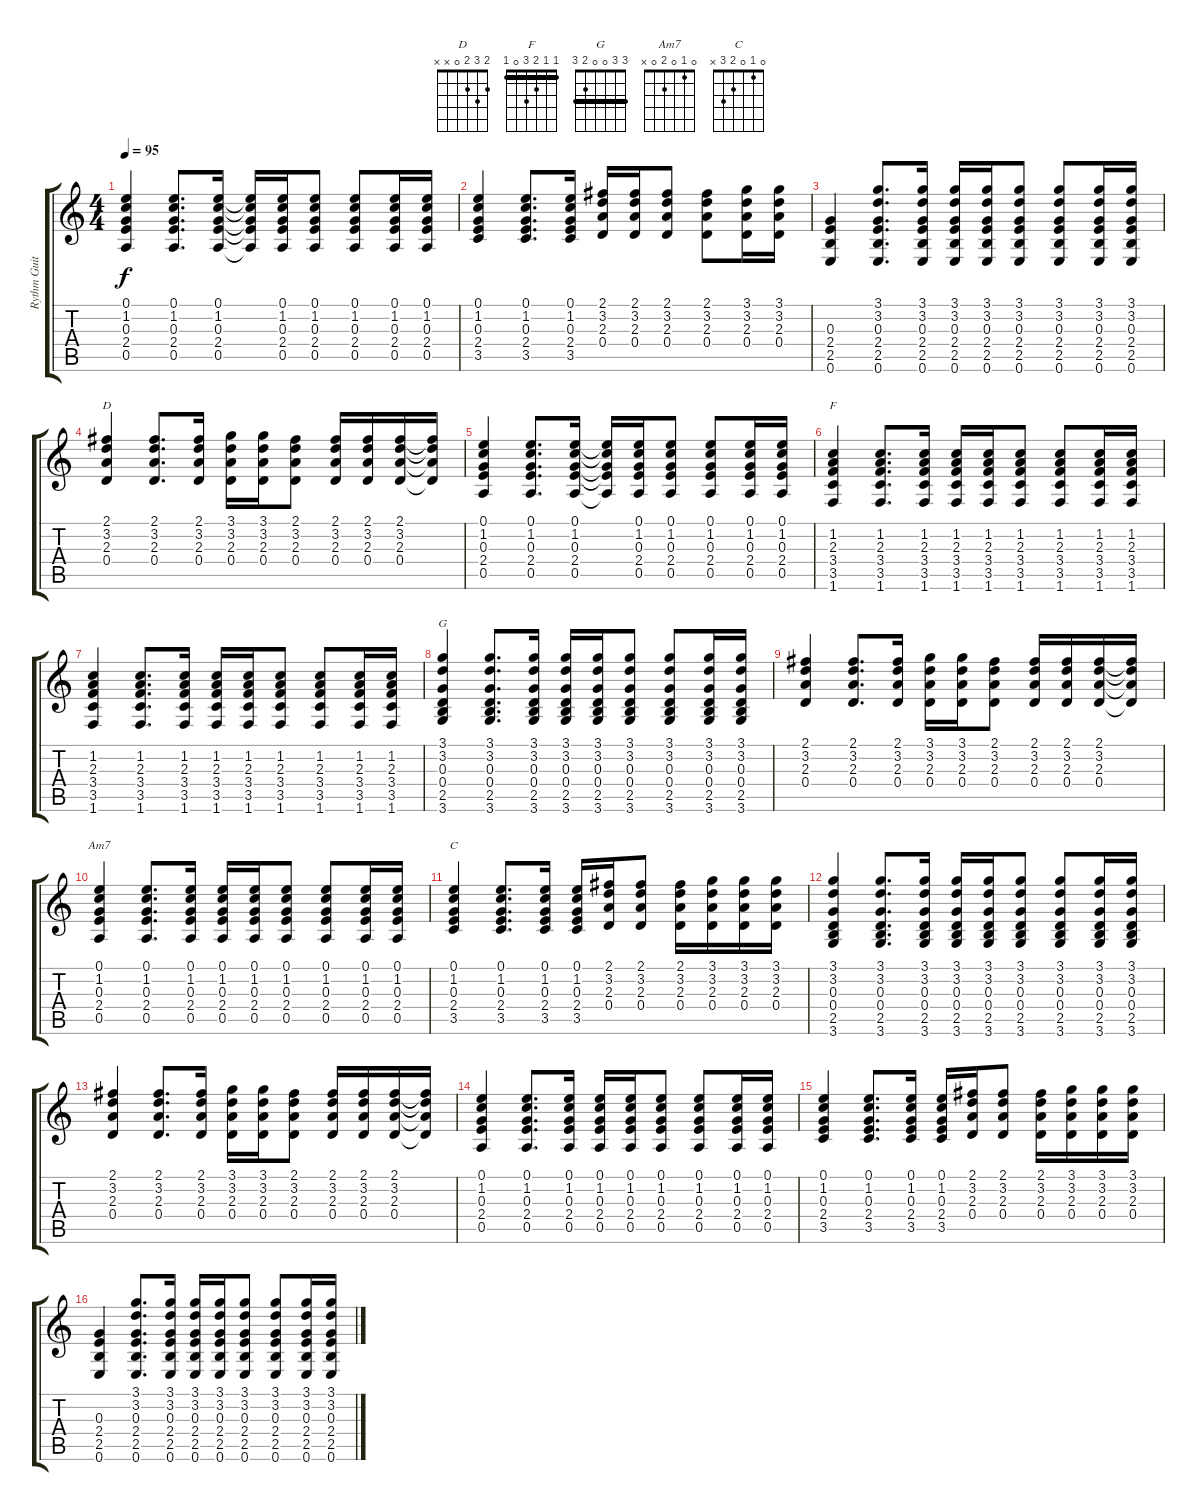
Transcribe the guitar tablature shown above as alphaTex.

\track ("Rythm Guitar" "Rythm Guit") {instrument overdrivenguitar}
\staff {score tabs}
\tuning (E4 B3 G3 D3 A2 E2) {hide}
\chord ("D" 2 3 2 0 x x)
\chord ("F" 1 1 2 3 0 1) {barre 1}
\chord ("G" 3 3 0 0 2 3) {barre 3}
\chord ("Am7" 0 1 0 2 0 x)
\chord ("C" 0 1 0 2 3 x)
\ts (4 4)
\tempo 95
\clef g2
\ks c
(0.1 1.2 0.3 2.4 0.5).4{dy f} (0.1 1.2 0.3 2.4 0.5).8{d} (0.1 1.2 0.3 2.4 0.5).16 (0.1{t} 1.2{t} 0.3{t} 2.4{t} 0.5{t}).16 (0.1 1.2 0.3 2.4 0.5).16 (0.1 1.2 0.3 2.4 0.5).8 (0.1 1.2 0.3 2.4 0.5).8 (0.1 1.2 0.3 2.4 0.5).16 (0.1 1.2 0.3 2.4 0.5).16 |
(0.1 1.2 0.3 2.4 3.5).4 (0.1 1.2 0.3 2.4 3.5).8{d} (0.1 1.2 0.3 2.4 3.5).16 (2.1 3.2 2.3 0.4).16 (2.1 3.2 2.3 0.4).16 (2.1 3.2 2.3 0.4).8 (2.1 3.2 2.3 0.4).8 (3.1 3.2 2.3 0.4).16 (3.1 3.2 2.3 0.4).16 |
(0.3 2.4 2.5 0.6).4 (3.1 3.2 0.3 2.4 2.5 0.6).8{d} (3.1 3.2 0.3 2.4 2.5 0.6).16 (3.1 3.2 0.3 2.4 2.5 0.6).16 (3.1 3.2 0.3 2.4 2.5 0.6).16 (3.1 3.2 0.3 2.4 2.5 0.6).8 (3.1 3.2 0.3 2.4 2.5 0.6).8 (3.1 3.2 0.3 2.4 2.5 0.6).16 (3.1 3.2 0.3 2.4 2.5 0.6).16 |
(2.1 3.2 2.3 0.4).4{ch "D"} (2.1 3.2 2.3 0.4).8{d} (2.1 3.2 2.3 0.4).16 (3.1 3.2 2.3 0.4).16 (3.1 3.2 2.3 0.4).16 (2.1 3.2 2.3 0.4).8 (2.1 3.2 2.3 0.4).16 (2.1 3.2 2.3 0.4).16 (2.1 3.2 2.3 0.4).16 (2.1{t} 3.2{t} 2.3{t} 0.4{t}).16 |
(0.1 1.2 0.3 2.4 0.5).4 (0.1 1.2 0.3 2.4 0.5).8{d} (0.1 1.2 0.3 2.4 0.5).16 (0.1{t} 1.2{t} 0.3{t} 2.4{t} 0.5{t}).16 (0.1 1.2 0.3 2.4 0.5).16 (0.1 1.2 0.3 2.4 0.5).8 (0.1 1.2 0.3 2.4 0.5).8 (0.1 1.2 0.3 2.4 0.5).16 (0.1 1.2 0.3 2.4 0.5).16 |
(1.2 2.3 3.4 3.5 1.6).4{ch "F"} (1.2 2.3 3.4 3.5 1.6).8{d} (1.2 2.3 3.4 3.5 1.6).16 (1.2 2.3 3.4 3.5 1.6).16 (1.2 2.3 3.4 3.5 1.6).16 (1.2 2.3 3.4 3.5 1.6).8 (1.2 2.3 3.4 3.5 1.6).8 (1.2 2.3 3.4 3.5 1.6).16 (1.2 2.3 3.4 3.5 1.6).16 |
(1.2 2.3 3.4 3.5 1.6).4 (1.2 2.3 3.4 3.5 1.6).8{d} (1.2 2.3 3.4 3.5 1.6).16 (1.2 2.3 3.4 3.5 1.6).16 (1.2 2.3 3.4 3.5 1.6).16 (1.2 2.3 3.4 3.5 1.6).8 (1.2 2.3 3.4 3.5 1.6).8 (1.2 2.3 3.4 3.5 1.6).16 (1.2 2.3 3.4 3.5 1.6).16 |
(3.1 3.2 0.3 0.4 2.5 3.6).4{ch "G" volume 8 instrument acousticguitarsteel} (3.1 3.2 0.3 0.4 2.5 3.6).8{d} (3.1 3.2 0.3 0.4 2.5 3.6).16 (3.1 3.2 0.3 0.4 2.5 3.6).16 (3.1 3.2 0.3 0.4 2.5 3.6).16 (3.1 3.2 0.3 0.4 2.5 3.6).8 (3.1 3.2 0.3 0.4 2.5 3.6).8 (3.1 3.2 0.3 0.4 2.5 3.6).16 (3.1 3.2 0.3 0.4 2.5 3.6).16 |
(2.1 3.2 2.3 0.4).4 (2.1 3.2 2.3 0.4).8{d} (2.1 3.2 2.3 0.4).16 (3.1 3.2 2.3 0.4).16 (3.1 3.2 2.3 0.4).16 (2.1 3.2 2.3 0.4).8 (2.1 3.2 2.3 0.4).16 (2.1 3.2 2.3 0.4).16 (2.1 3.2 2.3 0.4).16 (2.1{t} 3.2{t} 2.3{t} 0.4{t}).16 |
(0.1 1.2 0.3 2.4 0.5).4{ch "Am7"} (0.1 1.2 0.3 2.4 0.5).8{d} (0.1 1.2 0.3 2.4 0.5).16 (0.1 1.2 0.3 2.4 0.5).16 (0.1 1.2 0.3 2.4 0.5).16 (0.1 1.2 0.3 2.4 0.5).8 (0.1 1.2 0.3 2.4 0.5).8 (0.1 1.2 0.3 2.4 0.5).16 (0.1 1.2 0.3 2.4 0.5).16 |
(0.1 1.2 0.3 2.4 3.5).4{ch "C"} (0.1 1.2 0.3 2.4 3.5).8{d} (0.1 1.2 0.3 2.4 3.5).16 (0.1 1.2 0.3 2.4 3.5).16 (2.1 3.2 2.3 0.4).16{volume 13 instrument overdrivenguitar} (2.1 3.2 2.3 0.4).8 (2.1 3.2 2.3 0.4).16 (3.1 3.2 2.3 0.4).16 (3.1 3.2 2.3 0.4).16 (3.1 3.2 2.3 0.4).16 |
(3.1 3.2 0.3 0.4 2.5 3.6).4 (3.1 3.2 0.3 0.4 2.5 3.6).8{d} (3.1 3.2 0.3 0.4 2.5 3.6).16 (3.1 3.2 0.3 0.4 2.5 3.6).16 (3.1 3.2 0.3 0.4 2.5 3.6).16 (3.1 3.2 0.3 0.4 2.5 3.6).8 (3.1 3.2 0.3 0.4 2.5 3.6).8 (3.1 3.2 0.3 0.4 2.5 3.6).16 (3.1 3.2 0.3 0.4 2.5 3.6).16 |
(2.1 3.2 2.3 0.4).4 (2.1 3.2 2.3 0.4).8{d} (2.1 3.2 2.3 0.4).16 (3.1 3.2 2.3 0.4).16 (3.1 3.2 2.3 0.4).16 (2.1 3.2 2.3 0.4).8 (2.1 3.2 2.3 0.4).16 (2.1 3.2 2.3 0.4).16 (2.1 3.2 2.3 0.4).16 (2.1{t} 3.2{t} 2.3{t} 0.4{t}).16 |
(0.1 1.2 0.3 2.4 0.5).4 (0.1 1.2 0.3 2.4 0.5).8{d} (0.1 1.2 0.3 2.4 0.5).16 (0.1 1.2 0.3 2.4 0.5).16 (0.1 1.2 0.3 2.4 0.5).16 (0.1 1.2 0.3 2.4 0.5).8 (0.1 1.2 0.3 2.4 0.5).8 (0.1 1.2 0.3 2.4 0.5).16 (0.1 1.2 0.3 2.4 0.5).16 |
(0.1 1.2 0.3 2.4 3.5).4 (0.1 1.2 0.3 2.4 3.5).8{d} (0.1 1.2 0.3 2.4 3.5).16 (0.1 1.2 0.3 2.4 3.5).16 (2.1 3.2 2.3 0.4).16{volume 13 instrument overdrivenguitar} (2.1 3.2 2.3 0.4).8 (2.1 3.2 2.3 0.4).16 (3.1 3.2 2.3 0.4).16 (3.1 3.2 2.3 0.4).16 (3.1 3.2 2.3 0.4).16 |
(0.3 2.4 2.5 0.6).4 (3.1 3.2 0.3 2.4 2.5 0.6).8{d} (3.1 3.2 0.3 2.4 2.5 0.6).16 (3.1 3.2 0.3 2.4 2.5 0.6).16 (3.1 3.2 0.3 2.4 2.5 0.6).16 (3.1 3.2 0.3 2.4 2.5 0.6).8 (3.1 3.2 0.3 2.4 2.5 0.6).8 (3.1 3.2 0.3 2.4 2.5 0.6).16 (3.1 3.2 0.3 2.4 2.5 0.6).16
